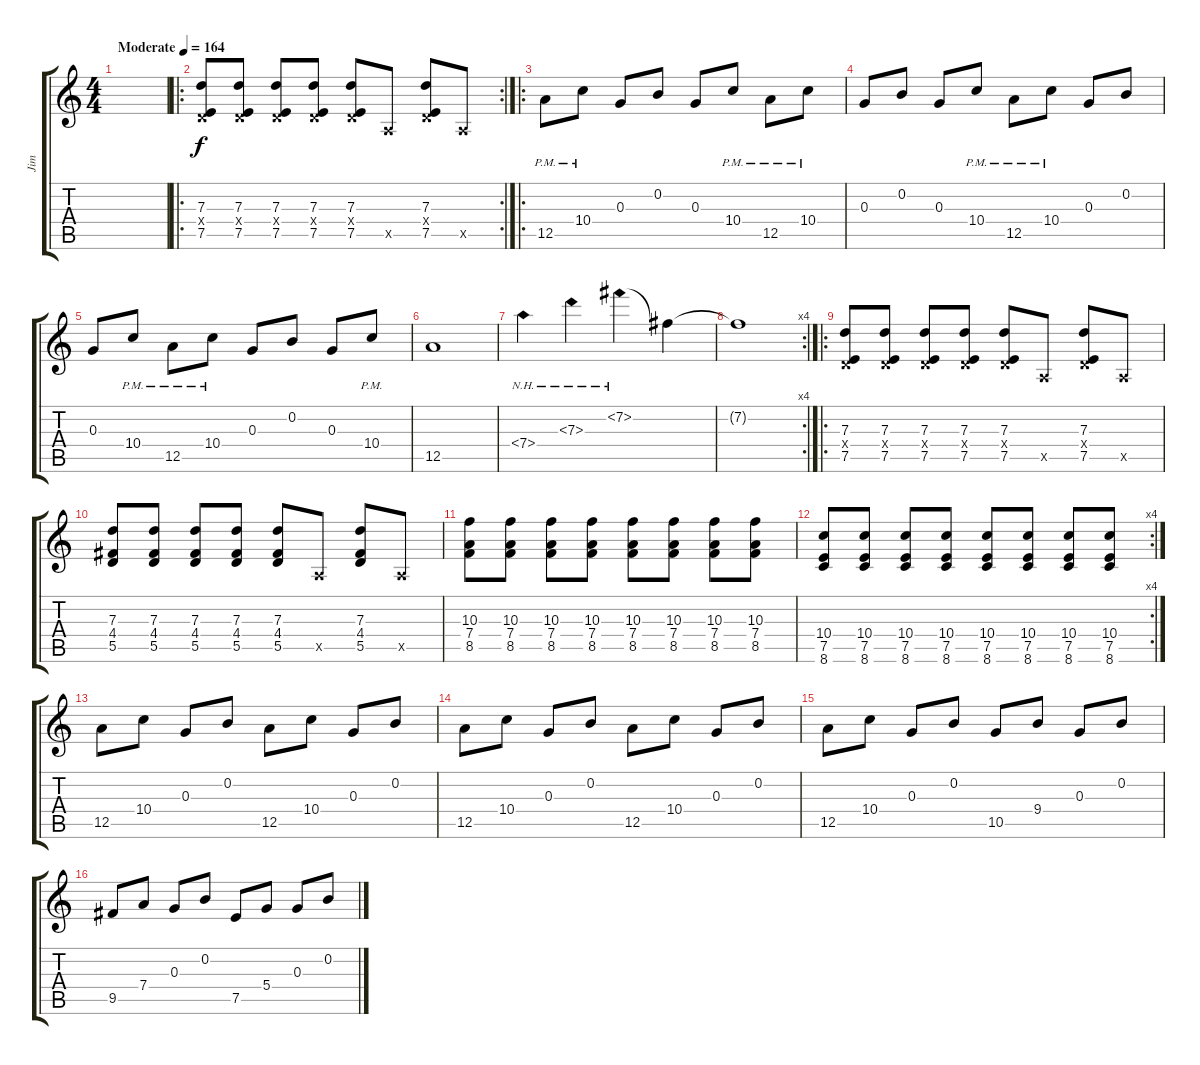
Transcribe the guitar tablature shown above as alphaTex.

\track ("Jim" "Jim") {instrument overdrivenguitar}
\staff {score tabs}
\tuning (E4 B3 G3 D3 A2 E2) {hide}
\ts (4 4)
\tempo (164 "Moderate")
\clef g2
\ks c
|
\ro
\rc 2
(7.3 0.4{x} 7.5).8 (7.3 0.4{x} 7.5).8 (7.3 0.4{x} 7.5).8 (7.3 0.4{x} 7.5).8 (7.3 0.4{x} 7.5).8 0.5{x}.8 (7.3 0.4{x} 7.5).8 0.5{x}.8 |
\ro
12.5{pm}.8 10.4{pm}.8 0.3.8 0.2.8 0.3.8 10.4{pm}.8 12.5{pm}.8 10.4{pm}.8 |
0.3.8 0.2.8 0.3.8 10.4{pm}.8 12.5{pm}.8 10.4{pm}.8 0.3.8 0.2.8 |
0.3.8 10.4{pm}.8 12.5{pm}.8 10.4{pm}.8 0.3.8 0.2.8 0.3.8 10.4{pm}.8 |
12.5.1 |
7.4{nh}.4 7.3{nh}.4 7.2{nh}.4 7.2{t}.4 |
\rc 4
7.2{t}.1 |
\ro
(7.3 0.4{x} 7.5).8 (7.3 0.4{x} 7.5).8 (7.3 0.4{x} 7.5).8 (7.3 0.4{x} 7.5).8 (7.3 0.4{x} 7.5).8 0.5{x}.8 (7.3 0.4{x} 7.5).8 0.5{x}.8 |
(7.3 4.4 5.5).8 (7.3 4.4 5.5).8 (7.3 4.4 5.5).8 (7.3 4.4 5.5).8 (7.3 4.4 5.5).8 0.5{x}.8 (7.3 4.4 5.5).8 0.5{x}.8 |
(10.3 7.4 8.5).8 (10.3 7.4 8.5).8 (10.3 7.4 8.5).8 (10.3 7.4 8.5).8 (10.3 7.4 8.5).8 (10.3 7.4 8.5).8 (10.3 7.4 8.5).8 (10.3 7.4 8.5).8 |
\rc 4
(10.4 7.5 8.6).8 (10.4 7.5 8.6).8 (10.4 7.5 8.6).8 (10.4 7.5 8.6).8 (10.4 7.5 8.6).8 (10.4 7.5 8.6).8 (10.4 7.5 8.6).8 (10.4 7.5 8.6).8 |
12.5.8 10.4.8 0.3.8 0.2.8 12.5.8 10.4.8 0.3.8 0.2.8 |
12.5.8 10.4.8 0.3.8 0.2.8 12.5.8 10.4.8 0.3.8 0.2.8 |
12.5.8 10.4.8 0.3.8 0.2.8 10.5.8 9.4.8 0.3.8 0.2.8 |
9.5.8 7.4.8 0.3.8 0.2.8 7.5.8 5.4.8 0.3.8 0.2.8
